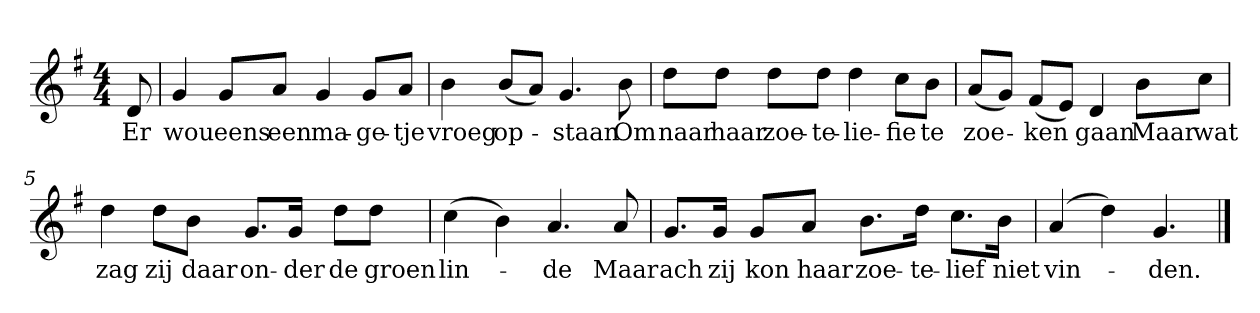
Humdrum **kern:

**kern	**text
*part1	*part1
*staff1	*staff1
*clefG2	*
*k[f#]	*
*G:	*
*M4/4	*
*MM120	*
=	=
8d	Er
=1	=1
4g	wou
8g/L	eens
8a/J	een
4g	ma-
8g/L	-ge-
8a/J	-tje
=2	=2
4b	vroeg
(8b/L	op-
8a/J)	.
4.g	-staan
8b	Om
=3	=3
8dd\L	naar
8dd\J	haar
8dd\L	zoe-
8dd\J	-te-
4dd	-lie-
8cc\L	-fie
8b\J	te
=4	=4
(8a/L	zoe-
8g/J)	.
(8f#/L	-ken
8e/J)	.
4d	gaan
8b\L	Maar
8cc\J	wat
=5	=5
4dd	zag
8dd\L	zij
8b\J	daar
8.g/L	on-
16g/Jk	-der
8dd\L	de
8dd\J	groen
=6	=6
(4cc	lin-
4b)	.
4.a	-de
8a	Maar
=7	=7
8.g/L	ach
16g/Jk	zij
8g/L	kon
8a/J	haar
8.b\L	zoe-
16dd\Jk	-te-
8.cc\L	-lief
16b\Jk	niet
=8	=8
(4a	vin-
4dd)	.
4.g	-den.
==	==
*-	*-
